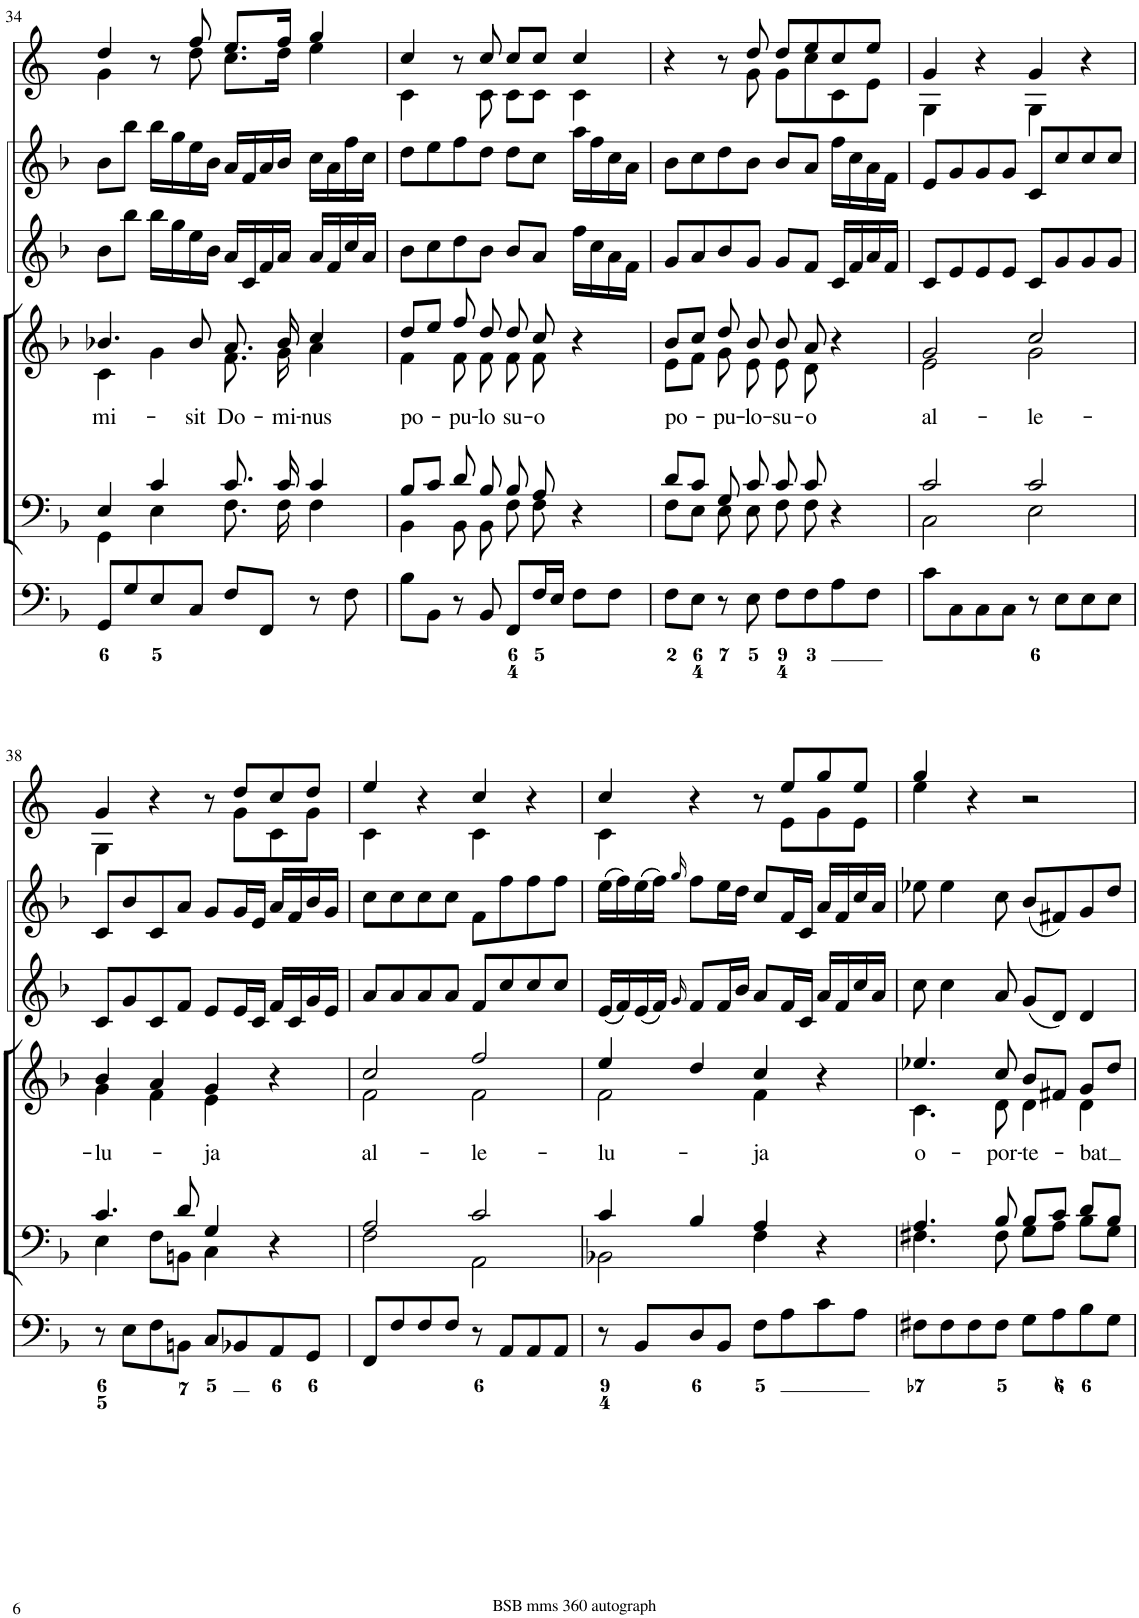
**kern	**kern	**kern	**text	**kern	**kern	**kern
*part6	*part5	*part4	*part4	*part3	*part2	*part1
*staff6	*staff5	*staff4	*staff4	*staff3	*staff2	*staff1
*I"Organ	*I"Voice	*I"Voice	*	*I"Violin	*I"Violini	*I"Corni in F
*	*	*	*	*I'Vln	*I'Vln	*
!!LO:PB:g=z
*clefF4	*clefF4	*clefG2	*	*clefG2	*clefG2	*clefG2
*	*	*	*	*	*	*Trd4c7
*k[b-]	*k[b-]	*k[b-]	*	*k[b-]	*k[b-]	*k[]
*M4/4	*M4/4	*M4/4	*	*M4/4	*M4/4	*M4/4
*met(c)	*met(c)	*met(c)	*	*met(c)	*met(c)	*met(c)
=34	=34	=34	=34	=34	=34	=34
*	*^	*	*	*	*	*
!	!	!	!	!LO:LY:b	!	!	!
*	*	*	*^	*	*	*	*^
8GG/L	4E/	4GG\	4.b-X/	4c\	mi-	8b-\L	8b-\L	4dd/	4g\
8G/	.	.	.	.	.	8bb-\J	8bb-\J	.	.
8E/	4c/	4E\	.	4g\	.	16bb-\LL	16bb-\LL	8r	8ryy
.	.	.	.	.	.	16gg\	16gg\	.	.
!	!	!	!	!	!LO:LY:b	!	!	!	!
8C/J	.	.	8b-/	.	-sit	16ee\	16ee\	8ff/	8dd\
.	.	.	.	.	.	16b-\JJ	16b-\JJ	.	.
!	!	!	!	!	!LO:LY:b	!	!	!	!
8F/L	8.c/	8.F\	8.a/	8.f\	Do-	16a/LL	16a/LL	8.ee/L	8.cc\L
.	.	.	.	.	.	16c/	16f/	.	.
8FF/J	.	.	.	.	.	16f/	16a/	.	.
!	!	!	!	!	!LO:LY:b	!	!	!	!
.	16c/	16F\	16b-/	16g\	-mi-	16a/JJ	16b-/JJ	16ff/Jk	16dd\Jk
!	!	!	!	!	!LO:LY:b	!	!	!	!
8r	4c/	4F\	4cc/	4a\	-nus	16a/LL	16cc\LL	4gg/	4ee\
.	.	.	.	.	.	16f/	16a\	.	.
8F\	.	.	.	.	.	16cc/	16ff\	.	.
.	.	.	.	.	.	16a/JJ	16cc\JJ	.	.
=35	=35	=35	=35	=35	=35	=35	=35	=35	=35
!	!	!	!	!	!LO:LY:b	!	!	!	!
8B-\L	8B-/L	4BB-\	8dd/L	4f\	po-	8b-\L	8dd\L	4cc/	4c\
8BB-\J	8c/J	.	8ee/J	.	.	8cc\	8ee\	.	.
!	!	!	!	!	!LO:LY:b	!	!	!	!
8r	8d/	8BB-\	8ff/	8f\	-pu-	8dd\	8ff\	8r	8ryy
!	!	!	!	!	!LO:LY:b	!	!	!	!
8BB-/	8B-/	8BB-\	8dd/	8f\	-lo	8b-\J	8dd\J	8cc/	8c\
!	!	!	!	!	!LO:LY:b	!	!	!	!
8FF/L	8B-/	8F\	8dd/	8f\	su-	8b-/L	8dd\L	8cc/L	8c\L
!	!	!	!	!	!LO:LY:b	!	!	!	!
16F/L	8A/	8F\	8cc/	8f\	-o	8a/J	8cc\J	8cc/J	8c\J
16E/JJ	.	.	.	.	.	.	.	.	.
8F\L	4r	4ryy	4r	4ryy	.	16ff\LL	16aa\LL	4cc/	4c\
.	.	.	.	.	.	16cc\	16ff\	.	.
8F\J	.	.	.	.	.	16a\	16cc\	.	.
.	.	.	.	.	.	16f\JJ	16a\JJ	.	.
=36	=36	=36	=36	=36	=36	=36	=36	=36	=36
!	!	!	!	!	!LO:LY:b	!	!	!	!
8F\L	8d/L	8F\L	8b-/L	8e\L	po-	8g/L	8b-\L	4r	4.ryy
8E\J	8c/J	8E\J	8cc/J	8f\J	.	8a/	8cc\	.	.
!	!	!	!	!	!LO:LY:b	!	!	!	!
8r	8G/	8E\	8dd/	8g\	-pu-	8b-/	8dd\	8r	.
!	!	!	!	!	!LO:LY:b	!	!	!	!
8E\	8c/	8E\	8b-/	8e\	-lo-	8g/J	8b-\J	8dd/	8g\
!	!	!	!	!	!LO:LY:b	!	!	!	!
8F\L	8c/	8F\	8b-/	8e\	-su-	8g/L	8b-/L	8dd/L	8g\L
!	!	!	!	!	!LO:LY:b	!	!	!	!
8F\	8c/	8F\	8a/	8d\	-o	8f/J	8a/J	8ee/	8cc\
8A\	4r	4ryy	4r	4ryy	.	16c/LL	16ff\LL	8cc/	8c\
.	.	.	.	.	.	16f/	16cc\	.	.
8F\J	.	.	.	.	.	16a/	16a\	8ee/J	8e\J
.	.	.	.	.	.	16f/JJ	16f\JJ	.	.
=37	=37	=37	=37	=37	=37	=37	=37	=37	=37
!	!	!	!	!	!LO:LY:b	!	!	!	!
8c\L	2c/	2C\	2g/	2e\	al-	8c/L	8e/L	4g/	4G\
8C\	.	.	.	.	.	8e/	8g/	.	.
8C\	.	.	.	.	.	8e/	8g/	4r	4ryy
8C\J	.	.	.	.	.	8e/J	8g/J	.	.
!	!	!	!	!	!LO:LY:b	!	!	!	!
8r	2c/	2E\	2cc/	2g\	-le-	8c/L	8c/L	4g/	4G\
8E\L	.	.	.	.	.	8g/	8cc/	.	.
8E\	.	.	.	.	.	8g/	8cc/	4r	4ryy
8E\J	.	.	.	.	.	8g/J	8cc/J	.	.
!!LO:LB:g=z	!!
=38	=38	=38	=38	=38	=38	=38	=38	=38	=38
!	!	!	!	!	!LO:LY:b	!	!	!	!
8r	4.c/	4E\	4b-/	4g\	-lu-	8c/L	8c/L	4g/	4G\
8E\L	.	.	.	.	.	8g/	8b-/	.	.
8F\	.	8F\L	4a/	4f\	.	8c/	8c/	4r	4.ryy
8BBn\J	8d/	8BBn\J	.	.	.	8f/J	8a/J	.	.
!	!	!	!	!	!LO:LY:b	!	!	!	!
8C/L	4G/	4C\	4g/	4e\	-ja	8e/L	8g/L	8r	.
8BB-X/	.	.	.	.	.	16e/L	16g/L	8dd/L	8g\L
.	.	.	.	.	.	16c/JJ	16e/JJ	.	.
8AA/	4r	4ryy	4r	4ryy	.	16f/LL	16a/LL	8cc/	8c\
.	.	.	.	.	.	16c/	16f/	.	.
8GG/J	.	.	.	.	.	16g/	16b-/	8dd/J	8g\J
.	.	.	.	.	.	16e/JJ	16g/JJ	.	.
=39	=39	=39	=39	=39	=39	=39	=39	=39	=39
!	!	!	!	!	!LO:LY:b	!	!	!	!
8FF/L	2A/	2F\	2cc/	2f\	al-	8a/L	8cc\L	4ee/	4c\
8F/	.	.	.	.	.	8a/	8cc\	.	.
8F/	.	.	.	.	.	8a/	8cc\	4r	4ryy
8F/J	.	.	.	.	.	8a/J	8cc\J	.	.
!	!	!	!	!	!LO:LY:b	!	!	!	!
8r	2c/	2AA\	2ff/	2f\	-le-	8f/L	8f\L	4cc/	4c\
8AA/L	.	.	.	.	.	8cc/	8ff\	.	.
8AA/	.	.	.	.	.	8cc/	8ff\	4r	4ryy
8AA/J	.	.	.	.	.	8cc/J	8ff\J	.	.
=40	=40	=40	=40	=40	=40	=40	=40	=40	=40
!	!	!	!	!	!LO:LY:b	!	!	!	!
8r	4c/	2BB-X\	4ee/	2f\	-lu-	(16e/LL	(16ee\LL	4cc/	4c\
.	.	.	.	.	.	16f/)	16ff\)	.	.
8BB-/L	.	.	.	.	.	(16e/	(16ee\	.	.
.	.	.	.	.	.	16f/JJ)	16ff\JJ)	.	.
.	.	.	.	.	.	16qg/	16qgg/	.	.
8D/	4B-/	.	4dd/	.	.	8f/L	8ff\L	4r	4.ryy
8BB-/J	.	.	.	.	.	16f/L	16ee\L	.	.
.	.	.	.	.	.	16b-/JJ	16dd\JJ	.	.
!	!	!	!	!	!LO:LY:b	!	!	!	!
8F\L	4A/	4F\	4cc/	4f\	-ja	8a/L	8cc/L	8r	.
8A\	.	.	.	.	.	16f/L	16f/L	8ee/L	8e\L
.	.	.	.	.	.	16c/JJ	16c/JJ	.	.
8c\	4r	4ryy	4r	4ryy	.	16a/LL	16a/LL	8gg/	8g\
.	.	.	.	.	.	16f/	16f/	.	.
8A\J	.	.	.	.	.	16cc/	16cc/	8ee/J	8e\J
.	.	.	.	.	.	16a/JJ	16a/JJ	.	.
=41	=41	=41	=41	=41	=41	=41	=41	=41	=41
!	!	!	!	!	!LO:LY:b	!	!	!	!
8F#X\L	4.A/	4.F#X\	4.ee-X/	4.c\	o-	8cc\	8ee-X\	4gg/	4ee\
8F#\	.	.	.	.	.	4cc\	4ee-\	.	.
8F#\	.	.	.	.	.	.	.	4r	2.ryy
!	!	!	!	!	!LO:LY:b	!	!	!	!
8F#\J	8B-/	8F#\	8cc/	8d\	-por-	8a/	8cc\	.	.
!	!	!	!	!	!LO:LY:b	!	!	!	!
8G\L	8B-/L	8G\L	8b-/L	4d\	-te-	(8g/L	(8b-/L	2r	.
8A\	8c/J	8A\J	8f#X/J	.	.	8d/J)	8f#X/)	.	.
!	!	!	!	!	!LO:LY:b	!	!	!	!
8B-\	8d/L	8B-\L	8g/L	4d\	-bat	4d/	8g/	.	.
8G\J	8B-/J	8G\J	8dd/J	.	.	.	8dd/J	.	.
*	*v	*v	*	*	*	*	*	*v	*v
*	*	*v	*v	*	*	*	*
=	=	=	=	=	=	=
*-	*-	*-	*-	*-	*-	*-
